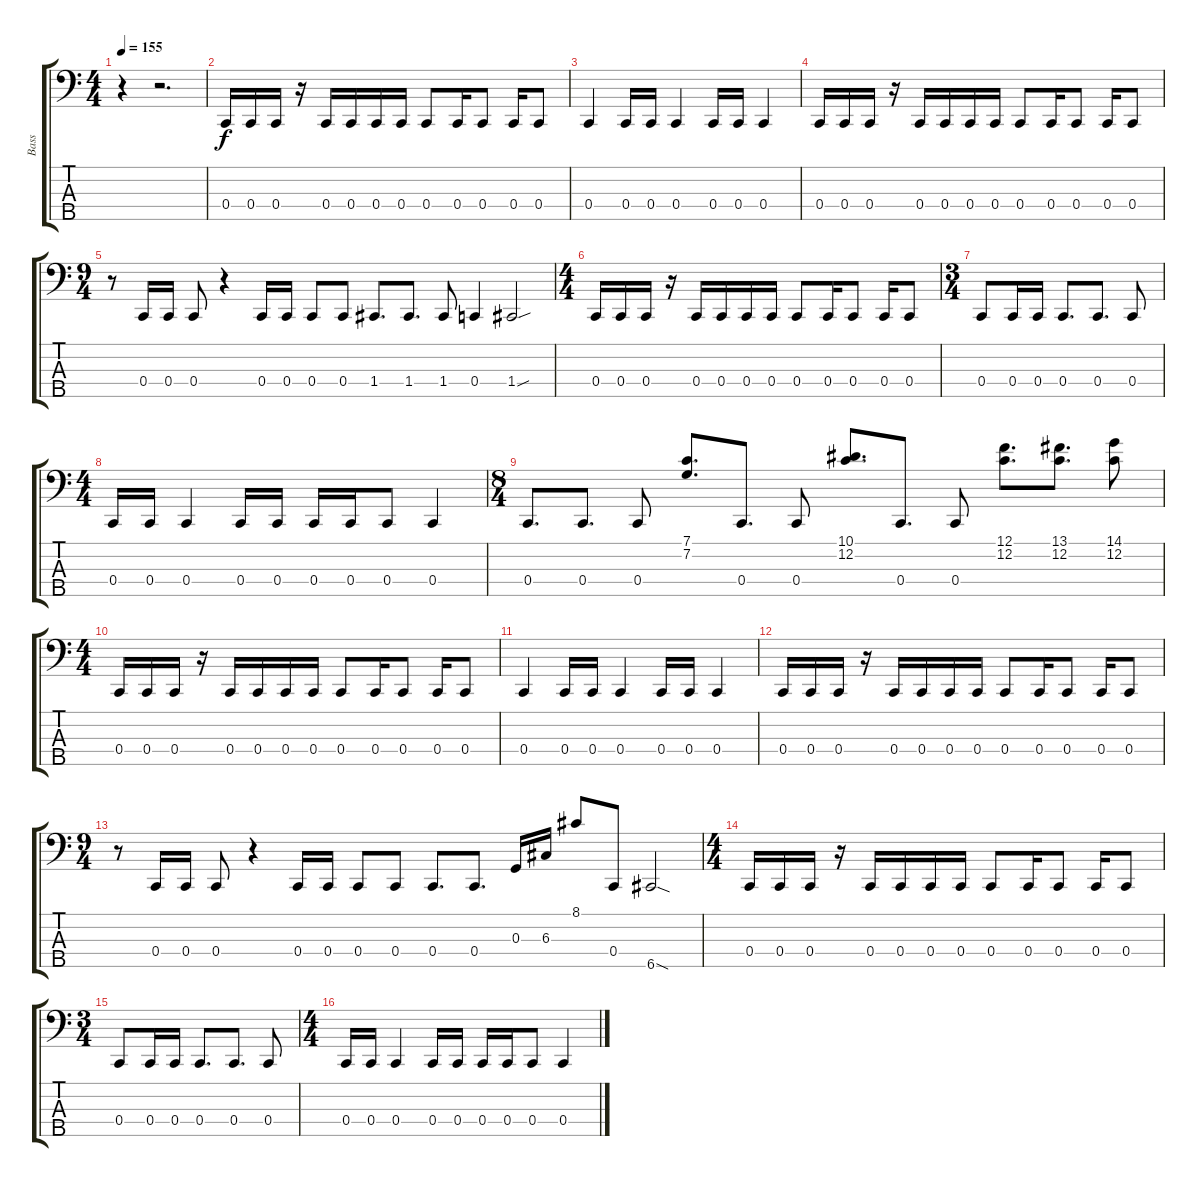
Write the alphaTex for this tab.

\track ("Bass" "Bass") {instrument electricbassfinger}
\staff {score tabs}
\tuning (F2 C2 G1 C1 G0) {hide}
\ts (4 4)
\tempo 155
\clef f4
\ks c
r.4{dy f instrument electricbassfinger} r.2{d} |
0.4.16 0.4.16 0.4.16 r.16 0.4.16 0.4.16 0.4.16 0.4.16 0.4.8 0.4.16 0.4.8 0.4.16 0.4.8 |
0.4.4 0.4.16 0.4.16 0.4.4 0.4.16 0.4.16 0.4.4 |
0.4.16 0.4.16 0.4.16 r.16 0.4.16 0.4.16 0.4.16 0.4.16 0.4.8 0.4.16 0.4.8 0.4.16 0.4.8 |
\ts (9 4)
r.8 0.4.16 0.4.16 0.4.8 r.4 0.4.16 0.4.16 0.4.8 0.4.8 1.4.8{d} 1.4.8{d} 1.4.8 0.4.4 1.4{sou}.2 |
\ts (4 4)
0.4.16 0.4.16 0.4.16 r.16 0.4.16 0.4.16 0.4.16 0.4.16 0.4.8 0.4.16 0.4.8 0.4.16 0.4.8 |
\ts (3 4)
0.4.8 0.4.16 0.4.16 0.4.8{d} 0.4.8{d} 0.4.8 |
\ts (4 4)
0.4.16 0.4.16 0.4.4 0.4.16 0.4.16 0.4.16 0.4.16 0.4.8 0.4.4 |
\ts (8 4)
0.4.8{d} 0.4.8{d} 0.4.8 (7.1 7.2).8{d} 0.4.8{d} 0.4.8 (10.1 12.2).8{d} 0.4.8{d} 0.4.8 (12.1 12.2).8{d} (13.1 12.2).8{d} (14.1 12.2).8 |
\ts (4 4)
0.4.16 0.4.16 0.4.16 r.16 0.4.16 0.4.16 0.4.16 0.4.16 0.4.8 0.4.16 0.4.8 0.4.16 0.4.8 |
0.4.4 0.4.16 0.4.16 0.4.4 0.4.16 0.4.16 0.4.4 |
0.4.16 0.4.16 0.4.16 r.16 0.4.16 0.4.16 0.4.16 0.4.16 0.4.8 0.4.16 0.4.8 0.4.16 0.4.8 |
\ts (9 4)
r.8 0.4.16 0.4.16 0.4.8 r.4 0.4.16 0.4.16 0.4.8 0.4.8 0.4.8{d} 0.4.8{d} 0.3.16 6.3.16 8.1.8 0.4.8 6.5{sod}.2 |
\ts (4 4)
0.4.16 0.4.16 0.4.16 r.16 0.4.16 0.4.16 0.4.16 0.4.16 0.4.8 0.4.16 0.4.8 0.4.16 0.4.8 |
\ts (3 4)
0.4.8 0.4.16 0.4.16 0.4.8{d} 0.4.8{d} 0.4.8 |
\ts (4 4)
0.4.16 0.4.16 0.4.4 0.4.16 0.4.16 0.4.16 0.4.16 0.4.8 0.4.4
